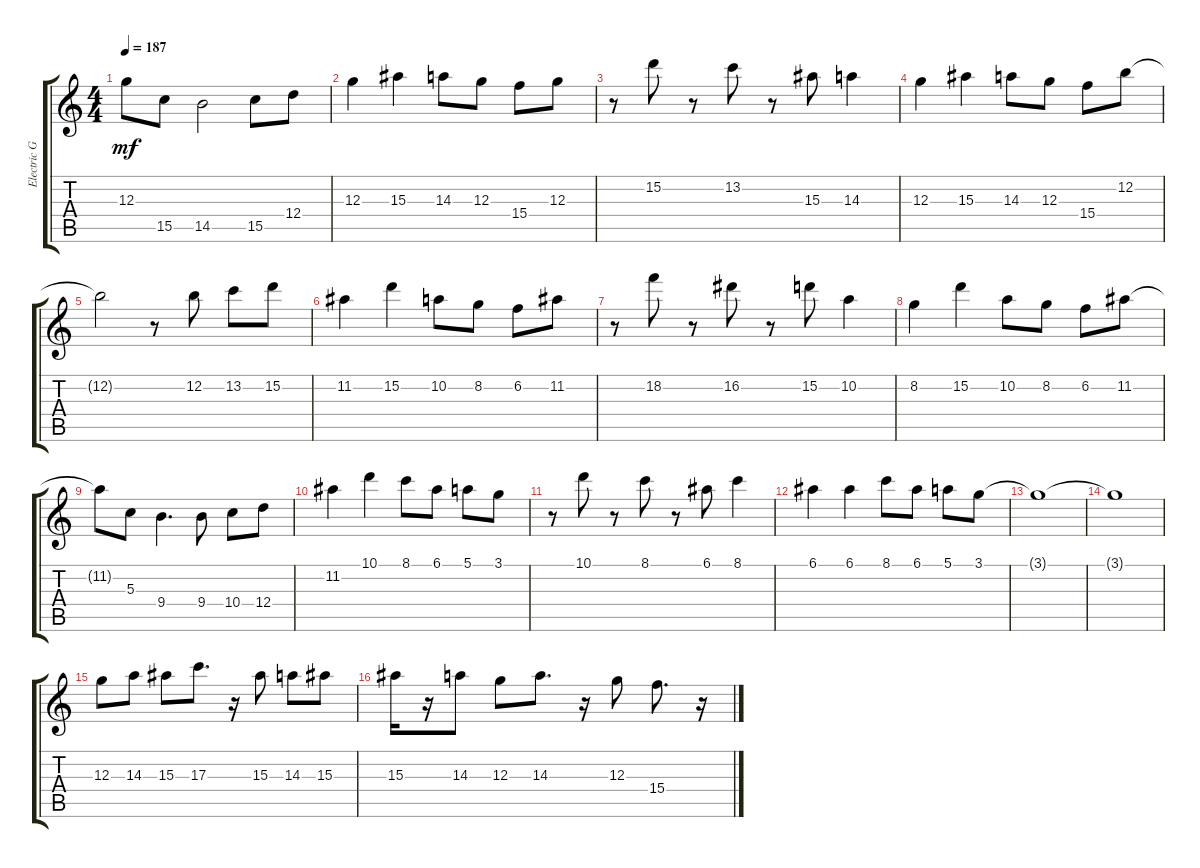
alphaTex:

\track ("Electric Guitar" "Electric G") {instrument overdrivenguitar}
\staff {score tabs}
\tuning (E4 B3 G3 D3 A2 E2) {hide}
\ts (4 4)
\tempo 187
\clef g2
\ks c
12.3{t}.8{dy mf} 15.5.8 14.5.2 15.5.8 12.4.8 |
12.3.4 15.3.4 14.3.8 12.3.8 15.4.8 12.3.8 |
r.8 15.2.8 r.8 13.2.8 r.8 15.3.8 14.3.4 |
12.3.4 15.3.4 14.3.8 12.3.8 15.4.8 12.2.8 |
12.2{t}.2 r.8 12.2.8 13.2.8 15.2.8 |
11.2.4 15.2.4 10.2.8 8.2.8 6.2.8 11.2.8 |
r.8 18.2.8 r.8 16.2.8 r.8 15.2.8 10.2.4 |
8.2.4 15.2.4 10.2.8 8.2.8 6.2.8 11.2.8 |
11.2{t}.8 5.3.8 9.4.4{d} 9.4.8 10.4.8 12.4.8 |
11.2.4 10.1.4 8.1.8 6.1.8 5.1.8 3.1.8 |
r.8 10.1.8 r.8 8.1.8 r.8 6.1.8 8.1.4 |
6.1.4 6.1.4 8.1.8 6.1.8 5.1.8 3.1.8 |
3.1{t}.1 |
3.1{t}.1 |
12.3.8 14.3.8 15.3.8 17.3.8{d} r.16 15.3.8 14.3.8 15.3.8 |
15.3.16 r.16 14.3.8 12.3.8 14.3.8{d} r.16 12.3.8 15.4.8{d} r.16
